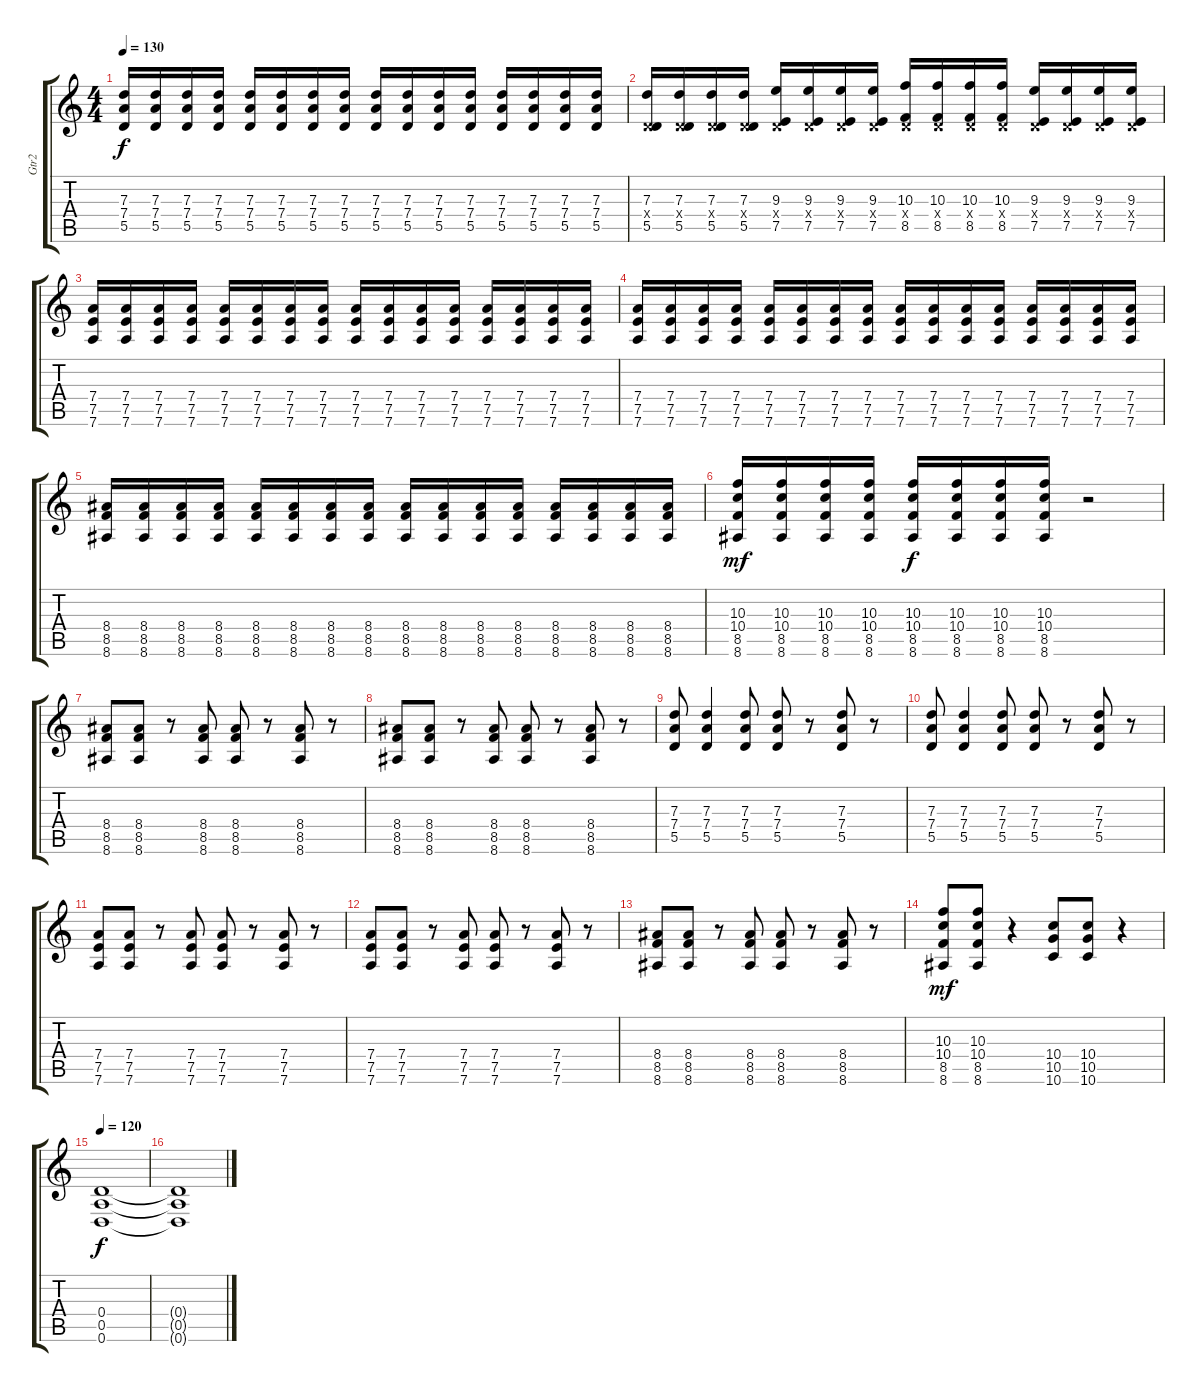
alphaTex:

\track ("Gtr2" "Gtr2") {instrument distortionguitar}
\staff {score tabs}
\tuning (E4 B3 G3 D3 A2 D2) {hide}
\ts (4 4)
\tempo 130
\clef g2
\ks c
(7.3 7.4 5.5).16{dy f} (7.3 7.4 5.5).16 (7.3 7.4 5.5).16 (7.3 7.4 5.5).16 (7.3 7.4 5.5).16 (7.3 7.4 5.5).16 (7.3 7.4 5.5).16 (7.3 7.4 5.5).16 (7.3 7.4 5.5).16 (7.3 7.4 5.5).16 (7.3 7.4 5.5).16 (7.3 7.4 5.5).16 (7.3 7.4 5.5).16 (7.3 7.4 5.5).16 (7.3 7.4 5.5).16 (7.3 7.4 5.5).16 |
(7.3 0.4{x} 5.5).16 (7.3 0.4{x} 5.5).16 (7.3 0.4{x} 5.5).16 (7.3 0.4{x} 5.5).16 (9.3 0.4{x} 7.5).16 (9.3 0.4{x} 7.5).16 (9.3 0.4{x} 7.5).16 (9.3 0.4{x} 7.5).16 (10.3 0.4{x} 8.5).16 (10.3 0.4{x} 8.5).16 (10.3 0.4{x} 8.5).16 (10.3 0.4{x} 8.5).16 (9.3 0.4{x} 7.5).16 (9.3 0.4{x} 7.5).16 (9.3 0.4{x} 7.5).16 (9.3 0.4{x} 7.5).16 |
(7.4 7.5 7.6).16 (7.4 7.5 7.6).16 (7.4 7.5 7.6).16 (7.4 7.5 7.6).16 (7.4 7.5 7.6).16 (7.4 7.5 7.6).16 (7.4 7.5 7.6).16 (7.4 7.5 7.6).16 (7.4 7.5 7.6).16 (7.4 7.5 7.6).16 (7.4 7.5 7.6).16 (7.4 7.5 7.6).16 (7.4 7.5 7.6).16 (7.4 7.5 7.6).16 (7.4 7.5 7.6).16 (7.4 7.5 7.6).16 |
(7.4 7.5 7.6).16 (7.4 7.5 7.6).16 (7.4 7.5 7.6).16 (7.4 7.5 7.6).16 (7.4 7.5 7.6).16 (7.4 7.5 7.6).16 (7.4 7.5 7.6).16 (7.4 7.5 7.6).16 (7.4 7.5 7.6).16 (7.4 7.5 7.6).16 (7.4 7.5 7.6).16 (7.4 7.5 7.6).16 (7.4 7.5 7.6).16 (7.4 7.5 7.6).16 (7.4 7.5 7.6).16 (7.4 7.5 7.6).16 |
(8.4 8.5 8.6).16 (8.4 8.5 8.6).16 (8.4 8.5 8.6).16 (8.4 8.5 8.6).16 (8.4 8.5 8.6).16 (8.4 8.5 8.6).16 (8.4 8.5 8.6).16 (8.4 8.5 8.6).16 (8.4 8.5 8.6).16 (8.4 8.5 8.6).16 (8.4 8.5 8.6).16 (8.4 8.5 8.6).16 (8.4 8.5 8.6).16 (8.4 8.5 8.6).16 (8.4 8.5 8.6).16 (8.4 8.5 8.6).16 |
(10.3 10.4 8.5 8.6).16{dy mf} (10.3 10.4 8.5 8.6).16 (10.3 10.4 8.5 8.6).16 (10.3 10.4 8.5 8.6).16 (10.3 10.4 8.5 8.6).16{dy f} (10.3 10.4 8.5 8.6).16 (10.3 10.4 8.5 8.6).16 (10.3 10.4 8.5 8.6).16 r.2 |
(8.4 8.5 8.6).8 (8.4 8.5 8.6).8 r.8 (8.4 8.5 8.6).8 (8.4 8.5 8.6).8 r.8 (8.4 8.5 8.6).8 r.8 |
(8.4 8.5 8.6).8 (8.4 8.5 8.6).8 r.8 (8.4 8.5 8.6).8 (8.4 8.5 8.6).8 r.8 (8.4 8.5 8.6).8 r.8 |
(7.3 7.4 5.5).8 (7.3 7.4 5.5).4 (7.3 7.4 5.5).8 (7.3 7.4 5.5).8 r.8 (7.3 7.4 5.5).8 r.8 |
(7.3 7.4 5.5).8 (7.3 7.4 5.5).4 (7.3 7.4 5.5).8 (7.3 7.4 5.5).8 r.8 (7.3 7.4 5.5).8 r.8 |
(7.4 7.5 7.6).8 (7.4 7.5 7.6).8 r.8 (7.4 7.5 7.6).8 (7.4 7.5 7.6).8 r.8 (7.4 7.5 7.6).8 r.8 |
(7.4 7.5 7.6).8 (7.4 7.5 7.6).8 r.8 (7.4 7.5 7.6).8 (7.4 7.5 7.6).8 r.8 (7.4 7.5 7.6).8 r.8 |
(8.4 8.5 8.6).8 (8.4 8.5 8.6).8 r.8 (8.4 8.5 8.6).8 (8.4 8.5 8.6).8 r.8 (8.4 8.5 8.6).8 r.8 |
(10.3 10.4 8.5 8.6).8{dy mf instrument distortionguitar} (10.3 10.4 8.5 8.6).8 r.4 (10.4 10.5 10.6).8 (10.4 10.5 10.6).8 r.4 |
\tempo 120
(0.4 0.5 0.6).1{dy f volume 7} |
(0.4{t} 0.5{t} 0.6{t}).1
